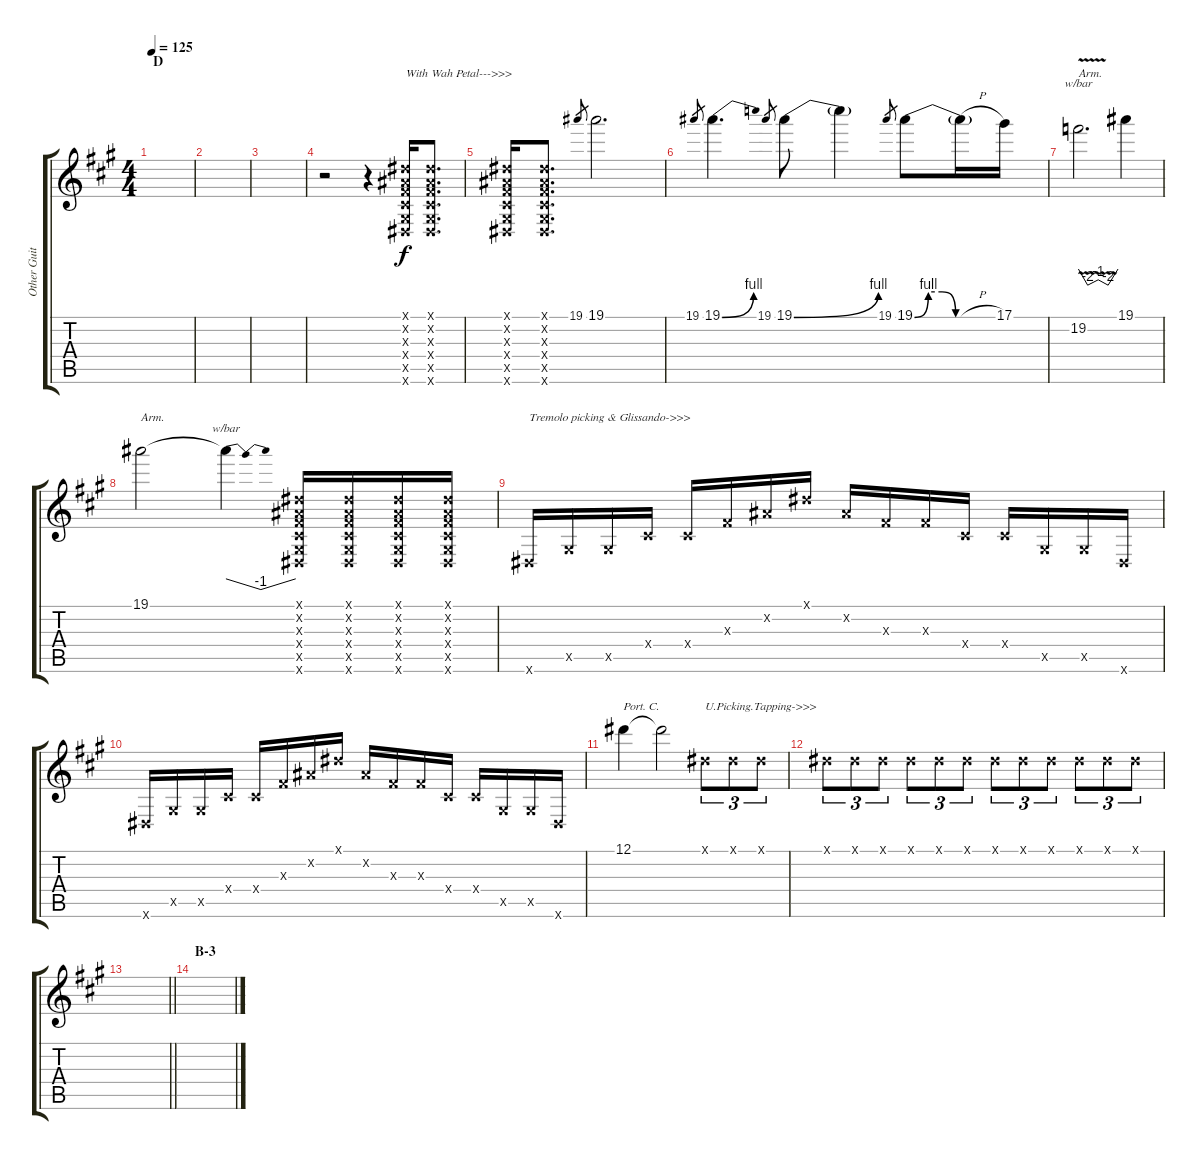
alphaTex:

\track ("Other Guitar" "Other Guit") {instrument distortionguitar}
\staff {score tabs}
\tuning (Eb4 Bb3 Gb3 Db3 Ab2 Eb2) {hide}
\ts (4 4)
\section ("" "D")
\tempo 125
\clef g2
\ks a
|
|
|
r.2 r.4 (0.1{x} 0.2{x} 0.3{x} 0.4{x} 0.5{x} 0.6{x}).16{txt "With Wah Petal--->>>"} (0.1{x} 0.2{x} 0.3{x} 0.4{x} 0.5{x} 0.6{x}).8{d} |
(0.1{x} 0.2{x} 0.3{x} 0.4{x} 0.5{x} 0.6{x}).16 (0.1{x} 0.2{x} 0.3{x} 0.4{x} 0.5{x} 0.6{x}).8{d} 19.1.8{gr} 19.1.2{d} |
19.1.8{gr} 19.1{be (bend 0 0 60 4)}.4{d} 19.1.8{gr} 19.1{be (bend 0 0 60 4)}.8 19.1{t}.4 19.1.8{gr} 19.1{be (custom 0 0 10 4 20 4 30 0 60 0)}.8 19.1{h t}.16 17.1.16 |
19.2{v}.2{d tbe (custom default 0 0 14 -8 30 -4 45 -8 60 0) txt "Arm."} 19.1.4 |
19.1.2{txt "Arm."} 19.1{t}.4{tbe (dip default 0 0 32 -4 45 -4 60 0)} (0.1{x} 0.2{x} 0.3{x} 0.4{x} 0.5{x} 0.6{x}).16 (0.1{x} 0.2{x} 0.3{x} 0.4{x} 0.5{x} 0.6{x}).16 (0.1{x} 0.2{x} 0.3{x} 0.4{x} 0.5{x} 0.6{x}).16 (0.1{x} 0.2{x} 0.3{x} 0.4{x} 0.5{x} 0.6{x}).16 |
0.6{x}.16{txt "Tremolo picking & Glissando->>>"} 0.5{x}.16 0.5{x}.16 0.4{x}.16 0.4{x}.16 0.3{x}.16 0.2{x}.16 0.1{x}.16 0.2{x}.16 0.3{x}.16 0.3{x}.16 0.4{x}.16 0.4{x}.16 0.5{x}.16 0.5{x}.16 0.6{x}.16 |
0.6{x}.16 0.5{x}.16 0.5{x}.16 0.4{x}.16 0.4{x}.16 0.3{x}.16 0.2{x}.16 0.1{x}.16 0.2{x}.16 0.3{x}.16 0.3{x}.16 0.4{x}.16 0.4{x}.16 0.5{x}.16 0.5{x}.16 0.6{x}.16 |
12.1.4{txt "Port. C."} 12.1{t}.2 0.1{x}.8{tu (3 2) txt "U.Picking.Tapping->>>"} 0.1{x}.8{tu (3 2)} 0.1{x}.8{tu (3 2)} |
0.1{x}.8{tu (3 2)} 0.1{x}.8{tu (3 2)} 0.1{x}.8{tu (3 2)} 0.1{x}.8{tu (3 2)} 0.1{x}.8{tu (3 2)} 0.1{x}.8{tu (3 2)} 0.1{x}.8{tu (3 2)} 0.1{x}.8{tu (3 2)} 0.1{x}.8{tu (3 2)} 0.1{x}.8{tu (3 2)} 0.1{x}.8{tu (3 2)} 0.1{x}.8{tu (3 2)} |
\barLineRight lightlight
|
\section ("" "B-3")
